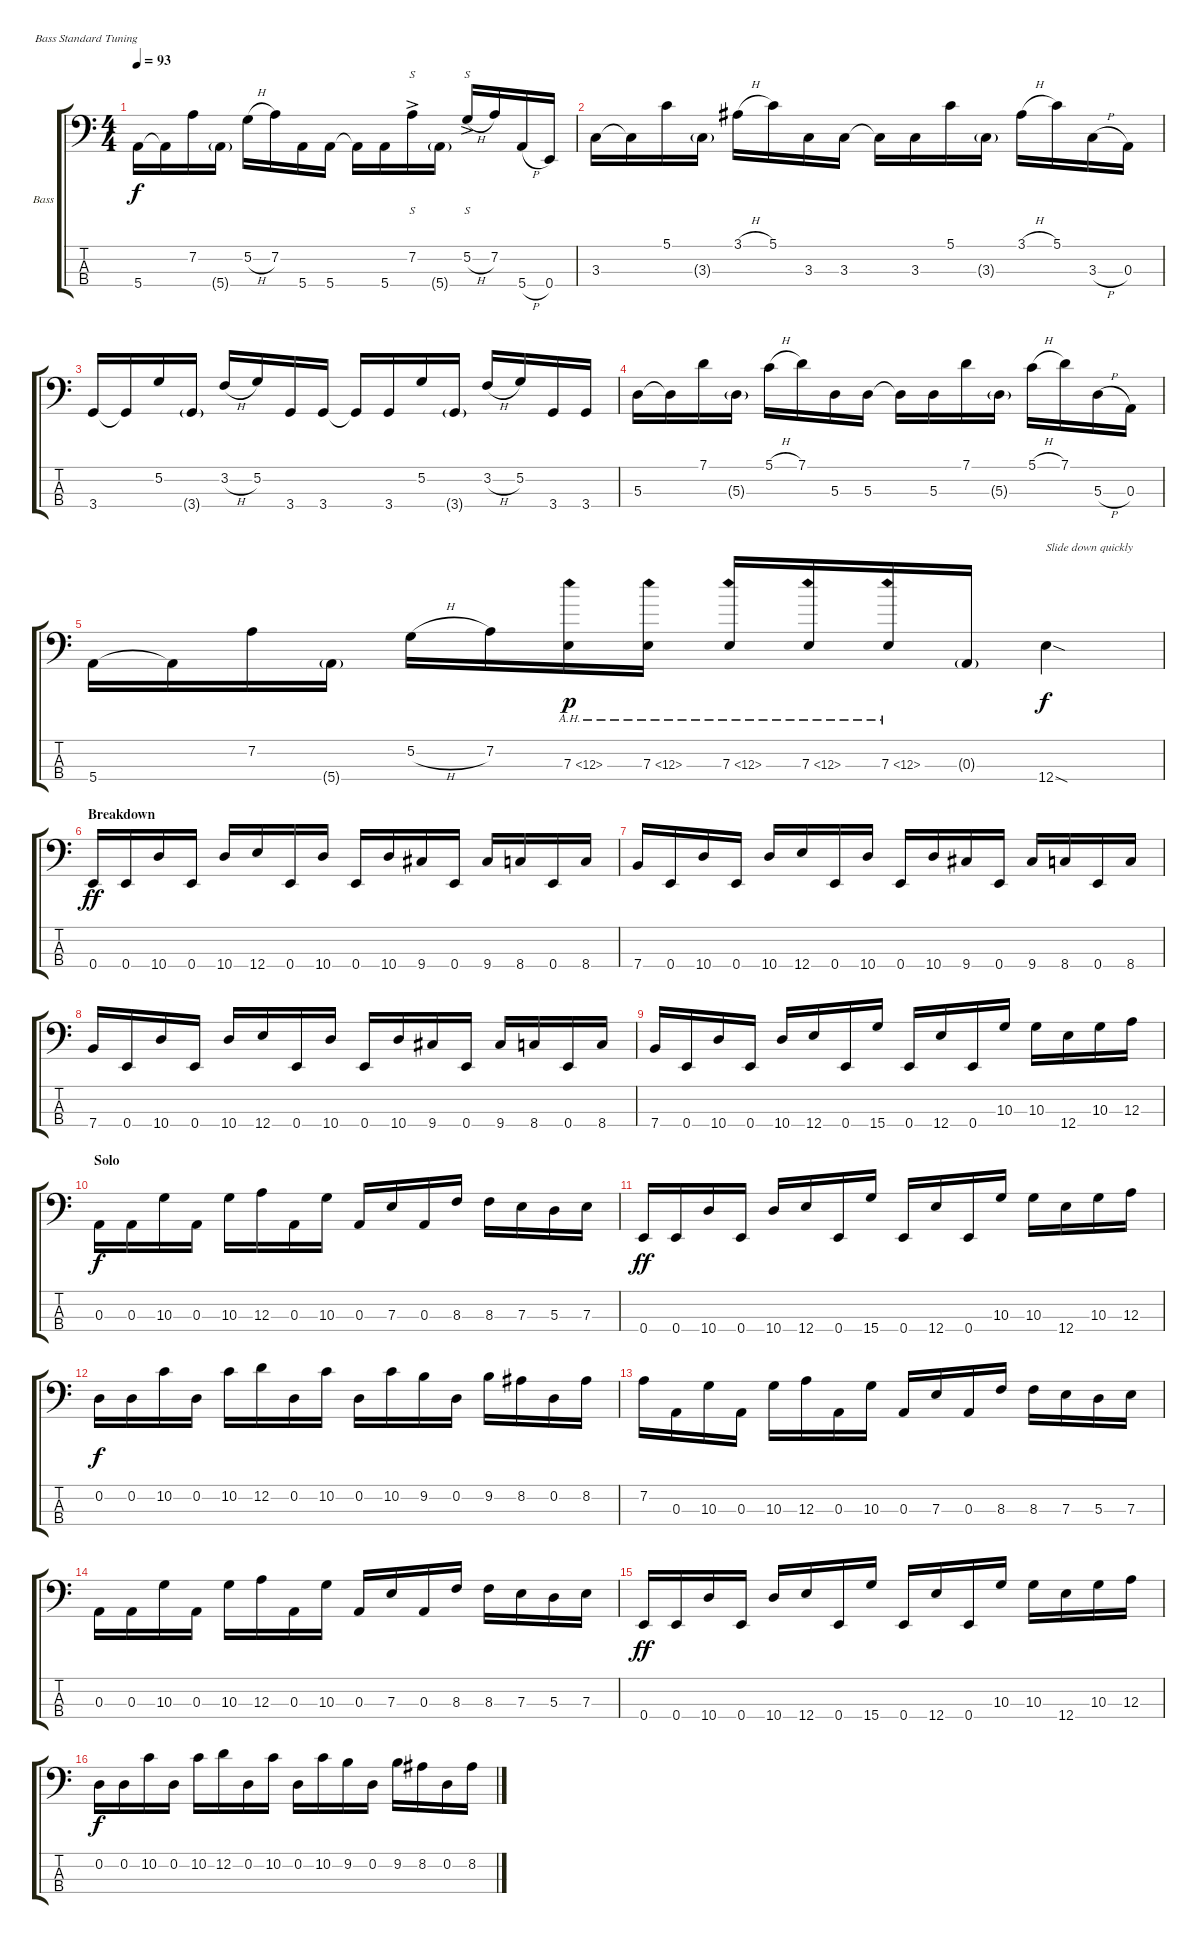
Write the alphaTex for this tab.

\defaultSystemsLayout 4
\bracketExtendMode groupsimilarinstruments
\firstSystemTrackNameOrientation horizontal
\otherSystemsTrackNameOrientation horizontal
\track ("Bass" "Bass") {instrument electricbassfinger}
\staff {score tabs}
\tuning (G2 D2 A1 E1)
\ts (4 4)
\tempo 93
\clef f4
\ks c
5.4.16{dy f} 5.4{t}.16 7.2.16 5.4{g}.16 5.2{h}.16 7.2.16 5.4.16 5.4.16 5.4{t}.16 5.4.16 7.2{ac}.16{s} 5.4{g}.16 5.2{h ac}.16{s} 7.2.16 5.4{h}.16 0.4.16 |
3.3.16 3.3{t}.16 5.1.16 3.3{g}.16 3.1{h}.16 5.1.16 3.3.16 3.3.16 3.3{t}.16 3.3.16 5.1.16 3.3{g}.16 3.1{h}.16 5.1.16 3.3{h}.16 0.3.16 |
3.4.16 3.4{t}.16 5.2.16 3.4{g}.16 3.2{h}.16 5.2.16 3.4.16 3.4.16 3.4{t}.16 3.4.16 5.2.16 3.4{g}.16 3.2{h}.16 5.2.16 3.4.16 3.4.16 |
5.3.16 5.3{t}.16 7.1.16 5.3{g}.16 5.1{h}.16 7.1.16 5.3.16 5.3.16 5.3{t}.16 5.3.16 7.1.16 5.3{g}.16 5.1{h}.16 7.1.16 5.3{h}.16 0.3.16 |
5.4.16 5.4{t}.16 7.2.16 5.4{g}.16 5.2{h}.16 7.2.16 7.3{ah 5}.16{dy p} 7.3{ah 5}.16 7.3{ah 5}.16 7.3{ah 5}.16 7.3{ah 5}.16 0.3{g}.16 12.4{sod}.4{txt "Slide down quickly" dy f} |
\section ("" "Breakdown")
0.4.16{dy ff} 0.4.16 10.4.16 0.4.16 10.4.16 12.4.16 0.4.16 10.4.16 0.4.16 10.4.16 9.4.16 0.4.16 9.4.16 8.4.16 0.4.16 8.4.16 |
7.4.16 0.4.16 10.4.16 0.4.16 10.4.16 12.4.16 0.4.16 10.4.16 0.4.16 10.4.16 9.4.16 0.4.16 9.4.16 8.4.16 0.4.16 8.4.16 |
7.4.16 0.4.16 10.4.16 0.4.16 10.4.16 12.4.16 0.4.16 10.4.16 0.4.16 10.4.16 9.4.16 0.4.16 9.4.16 8.4.16 0.4.16 8.4.16 |
7.4.16 0.4.16 10.4.16 0.4.16 10.4.16 12.4.16 0.4.16 15.4.16 0.4.16 12.4.16 0.4.16 10.3.16 10.3.16 12.4.16 10.3.16 12.3.16 |
\section ("" "Solo")
0.3.16{dy f} 0.3.16 10.3.16 0.3.16 10.3.16 12.3.16 0.3.16 10.3.16 0.3.16 7.3.16 0.3.16 8.3.16 8.3.16 7.3.16 5.3.16 7.3.16 |
0.4.16{dy ff} 0.4.16 10.4.16 0.4.16 10.4.16 12.4.16 0.4.16 15.4.16 0.4.16 12.4.16 0.4.16 10.3.16 10.3.16 12.4.16 10.3.16 12.3.16 |
0.2.16{dy f} 0.2.16 10.2.16 0.2.16 10.2.16 12.2.16 0.2.16 10.2.16 0.2.16 10.2.16 9.2.16 0.2.16 9.2.16 8.2.16 0.2.16 8.2.16 |
7.2.16 0.3.16 10.3.16 0.3.16 10.3.16 12.3.16 0.3.16 10.3.16 0.3.16 7.3.16 0.3.16 8.3.16 8.3.16 7.3.16 5.3.16 7.3.16 |
0.3.16 0.3.16 10.3.16 0.3.16 10.3.16 12.3.16 0.3.16 10.3.16 0.3.16 7.3.16 0.3.16 8.3.16 8.3.16 7.3.16 5.3.16 7.3.16 |
0.4.16{dy ff} 0.4.16 10.4.16 0.4.16 10.4.16 12.4.16 0.4.16 15.4.16 0.4.16 12.4.16 0.4.16 10.3.16 10.3.16 12.4.16 10.3.16 12.3.16 |
0.2.16{dy f} 0.2.16 10.2.16 0.2.16 10.2.16 12.2.16 0.2.16 10.2.16 0.2.16 10.2.16 9.2.16 0.2.16 9.2.16 8.2.16 0.2.16 8.2.16
